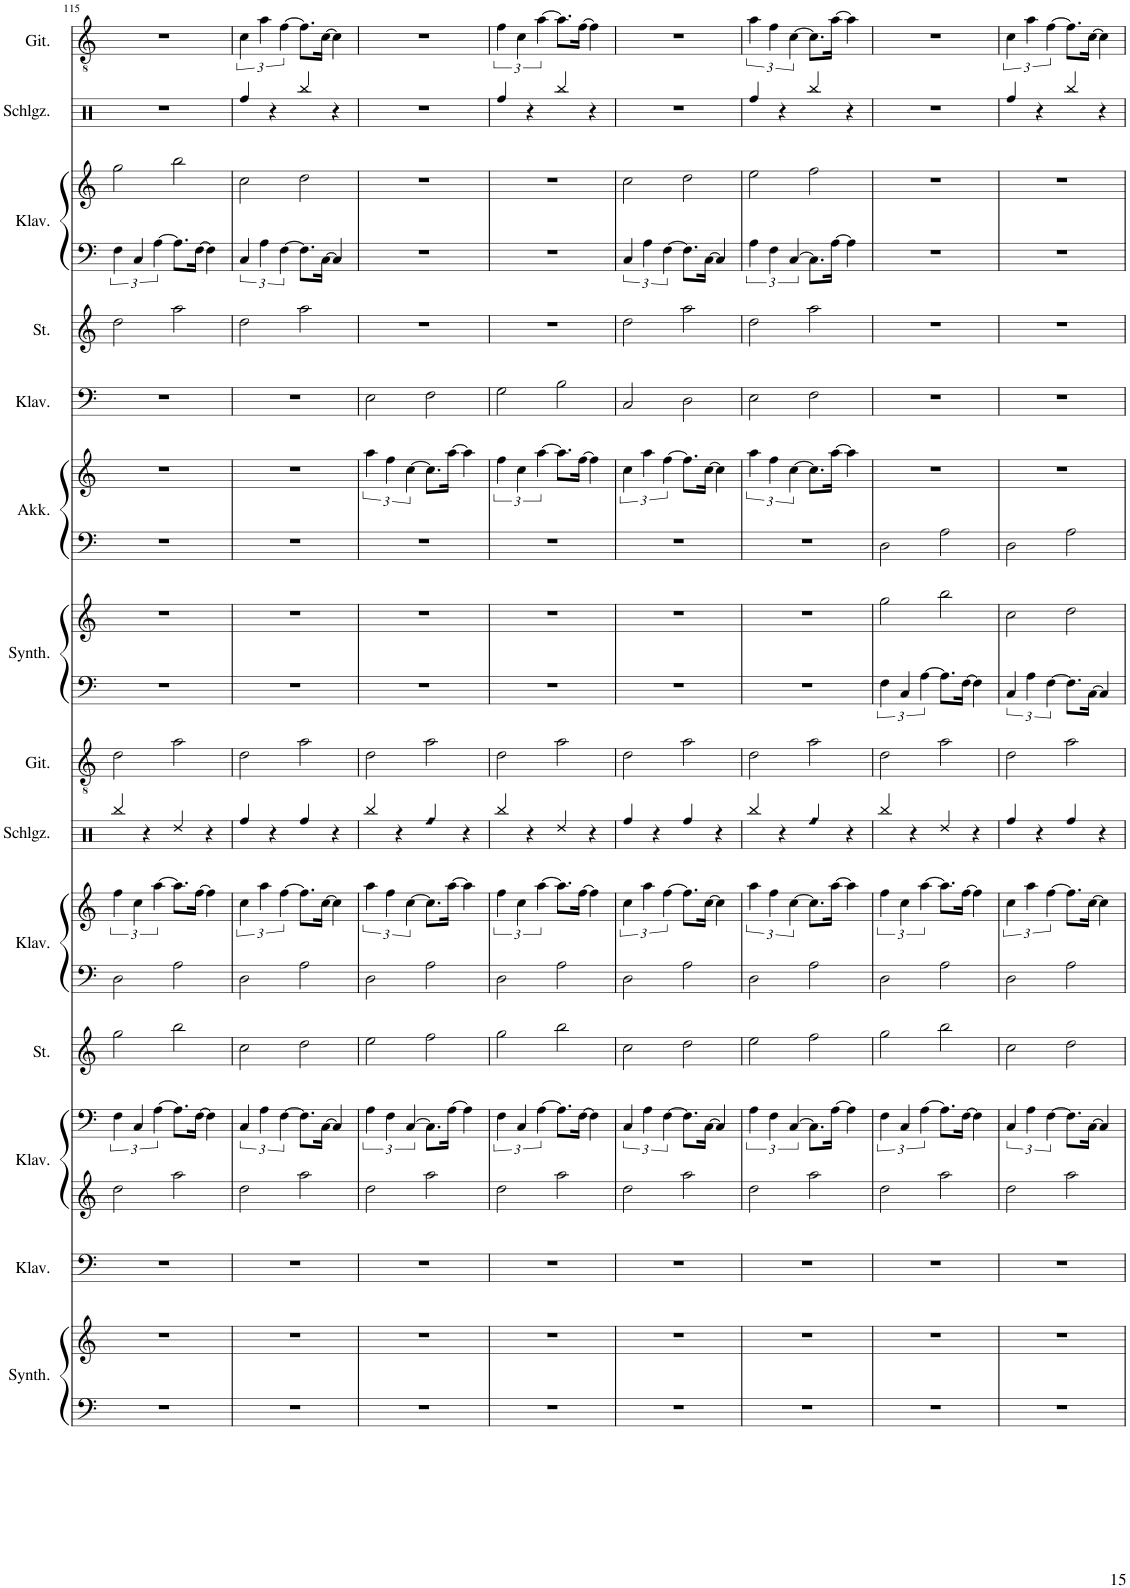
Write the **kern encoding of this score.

**kern	**kern	**kern	**kern	**kern	**kern	**kern	**kern	**kern	**kern	**kern	**kern	**kern	**kern	**kern	**kern	**kern	**kern	**kern	**kern
*part14	*part14	*part13	*part12	*part12	*part11	*part10	*part10	*part9	*part8	*part7	*part7	*part6	*part6	*part5	*part4	*part3	*part3	*part2	*part1
*staff20	*staff19	*staff18	*staff17	*staff16	*staff15	*staff14	*staff13	*staff12	*staff11	*staff10	*staff9	*staff8	*staff7	*staff6	*staff5	*staff4	*staff3	*staff2	*staff1
*I"Pad Synthesizer	*	*I"Klavier	*I"Klavier	*	*I"Streichinstrumente	*I"Klavier	*	*I"Schlagzeug	*I"Akustische Gitarre	*I"Pad Synthesizer	*	*I"Akkordeon	*	*I"Klavier	*I"Streichinstrumente	*I"Klavier	*	*I"Schlagzeug	*I"Akustische Gitarre
*I'Synth.	*	*I'Klav.	*I'Klav.	*	*I'St.	*I'Klav.	*	*I'Schlgz.	*I'Git.	*I'Synth.	*	*I'Akk.	*	*I'Klav.	*I'St.	*I'Klav.	*	*I'Schlgz.	*I'Git.
!!LO:PB:g=z
*clefF4	*clefG2	*clefF4	*clefG2	*clefF4	*clefG2	*clefF4	*clefG2	*clefX	*clefGv2	*clefF4	*clefG2	*clefF4	*clefG2	*clefF4	*clefG2	*clefF4	*clefG2	*clefX	*clefGv2
*k[]	*k[]	*k[]	*k[]	*k[]	*k[]	*k[]	*k[]	*k[]	*k[]	*k[]	*k[]	*k[]	*k[]	*k[]	*k[]	*k[]	*k[]	*k[]	*k[]
*M4/4	*M4/4	*M4/4	*M4/4	*M4/4	*M4/4	*M4/4	*M4/4	*M4/4	*M4/4	*M4/4	*M4/4	*M4/4	*M4/4	*M4/4	*M4/4	*M4/4	*M4/4	*M4/4	*M4/4
=115	=115	=115	=115	=115	=115	=115	=115	=115	=115	=115	=115	=115	=115	=115	=115	=115	=115	=115	=115
1r	1r	1r	2dd\	6F\	2gg\	2D\	6ff\	4Rbb/	2d\	1r	1r	1r	1r	1r	2dd\	6F\	2gg\	1r	1r
.	.	.	.	6C/	.	.	6cc\	.	.	.	.	.	.	.	.	6C/	.	.	.
.	.	.	.	.	.	.	.	4r	.	.	.	.	.	.	.	.	.	.	.
.	.	.	.	[6A\	.	.	[6aa\	.	.	.	.	.	.	.	.	[6A\	.	.	.
.	.	.	2aa\	8.A\L]	2bb\	2A\	8.aa\L]	4Rdd/	2a\	.	.	.	.	.	2aa\	8.A\L]	2bb\	.	.
.	.	.	.	[16F\Jk	.	.	[16ff\Jk	.	.	.	.	.	.	.	.	[16F\Jk	.	.	.
.	.	.	.	4F\]	.	.	4ff\]	4r	.	.	.	.	.	.	.	4F\]	.	.	.
=116	=116	=116	=116	=116	=116	=116	=116	=116	=116	=116	=116	=116	=116	=116	=116	=116	=116	=116	=116
1r	1r	1r	2dd\	6C/	2cc\	2D\	6cc\	4Rff/	2d\	1r	1r	1r	1r	1r	2dd\	6C/	2cc\	4Rff/	6c\
.	.	.	.	6A\	.	.	6aa\	.	.	.	.	.	.	.	.	6A\	.	.	6a\
.	.	.	.	.	.	.	.	4r	.	.	.	.	.	.	.	.	.	4r	.
.	.	.	.	[6F\	.	.	[6ff\	.	.	.	.	.	.	.	.	[6F\	.	.	[6f\
.	.	.	2aa\	8.F\L]	2dd\	2A\	8.ff\L]	4Rff/	2a\	.	.	.	.	.	2aa\	8.F\L]	2dd\	4Rbb/	8.f\L]
.	.	.	.	[16C\Jk	.	.	[16cc\Jk	.	.	.	.	.	.	.	.	[16C\Jk	.	.	[16c\Jk
.	.	.	.	4C/]	.	.	4cc\]	4r	.	.	.	.	.	.	.	4C/]	.	4r	4c\]
=117	=117	=117	=117	=117	=117	=117	=117	=117	=117	=117	=117	=117	=117	=117	=117	=117	=117	=117	=117
1r	1r	1r	2dd\	6A\	2ee\	2D\	6aa\	4Rbb/	2d\	1r	1r	1r	6aa\	2E\	1r	1r	1r	1r	1r
.	.	.	.	6F\	.	.	6ff\	.	.	.	.	.	6ff\	.	.	.	.	.	.
.	.	.	.	.	.	.	.	4r	.	.	.	.	.	.	.	.	.	.	.
.	.	.	.	[6C/	.	.	[6cc\	.	.	.	.	.	[6cc\	.	.	.	.	.	.
!	!	!	!	!	!	!	!	!LO:N:head=diamond	!	!	!	!	!	!	!	!	!	!	!
.	.	.	2aa\	8.C\L]	2ff\	2A\	8.cc\L]	4Rff/	2a\	.	.	.	8.cc\L]	2F\	.	.	.	.	.
.	.	.	.	[16A\Jk	.	.	[16aa\Jk	.	.	.	.	.	[16aa\Jk	.	.	.	.	.	.
.	.	.	.	4A\]	.	.	4aa\]	4r	.	.	.	.	4aa\]	.	.	.	.	.	.
=118	=118	=118	=118	=118	=118	=118	=118	=118	=118	=118	=118	=118	=118	=118	=118	=118	=118	=118	=118
1r	1r	1r	2dd\	6F\	2gg\	2D\	6ff\	4Rbb/	2d\	1r	1r	1r	6ff\	2G\	1r	1r	1r	4Rff/	6f\
.	.	.	.	6C/	.	.	6cc\	.	.	.	.	.	6cc\	.	.	.	.	.	6c\
.	.	.	.	.	.	.	.	4r	.	.	.	.	.	.	.	.	.	4r	.
.	.	.	.	[6A\	.	.	[6aa\	.	.	.	.	.	[6aa\	.	.	.	.	.	[6a\
.	.	.	2aa\	8.A\L]	2bb\	2A\	8.aa\L]	4Rdd/	2a\	.	.	.	8.aa\L]	2B\	.	.	.	4Rbb/	8.a\L]
.	.	.	.	[16F\Jk	.	.	[16ff\Jk	.	.	.	.	.	[16ff\Jk	.	.	.	.	.	[16f\Jk
.	.	.	.	4F\]	.	.	4ff\]	4r	.	.	.	.	4ff\]	.	.	.	.	4r	4f\]
=119	=119	=119	=119	=119	=119	=119	=119	=119	=119	=119	=119	=119	=119	=119	=119	=119	=119	=119	=119
1r	1r	1r	2dd\	6C/	2cc\	2D\	6cc\	4Rff/	2d\	1r	1r	1r	6cc\	2C/	2dd\	6C/	2cc\	1r	1r
.	.	.	.	6A\	.	.	6aa\	.	.	.	.	.	6aa\	.	.	6A\	.	.	.
.	.	.	.	.	.	.	.	4r	.	.	.	.	.	.	.	.	.	.	.
.	.	.	.	[6F\	.	.	[6ff\	.	.	.	.	.	[6ff\	.	.	[6F\	.	.	.
.	.	.	2aa\	8.F\L]	2dd\	2A\	8.ff\L]	4Rff/	2a\	.	.	.	8.ff\L]	2D\	2aa\	8.F\L]	2dd\	.	.
.	.	.	.	[16C\Jk	.	.	[16cc\Jk	.	.	.	.	.	[16cc\Jk	.	.	[16C\Jk	.	.	.
.	.	.	.	4C/]	.	.	4cc\]	4r	.	.	.	.	4cc\]	.	.	4C/]	.	.	.
=120	=120	=120	=120	=120	=120	=120	=120	=120	=120	=120	=120	=120	=120	=120	=120	=120	=120	=120	=120
1r	1r	1r	2dd\	6A\	2ee\	2D\	6aa\	4Rbb/	2d\	1r	1r	1r	6aa\	2E\	2dd\	6A\	2ee\	4Rff/	6a\
.	.	.	.	6F\	.	.	6ff\	.	.	.	.	.	6ff\	.	.	6F\	.	.	6f\
.	.	.	.	.	.	.	.	4r	.	.	.	.	.	.	.	.	.	4r	.
.	.	.	.	[6C/	.	.	[6cc\	.	.	.	.	.	[6cc\	.	.	[6C/	.	.	[6c\
!	!	!	!	!	!	!	!	!LO:N:head=diamond	!	!	!	!	!	!	!	!	!	!	!
.	.	.	2aa\	8.C\L]	2ff\	2A\	8.cc\L]	4Rff/	2a\	.	.	.	8.cc\L]	2F\	2aa\	8.C\L]	2ff\	4Rbb/	8.c\L]
.	.	.	.	[16A\Jk	.	.	[16aa\Jk	.	.	.	.	.	[16aa\Jk	.	.	[16A\Jk	.	.	[16a\Jk
.	.	.	.	4A\]	.	.	4aa\]	4r	.	.	.	.	4aa\]	.	.	4A\]	.	4r	4a\]
=121	=121	=121	=121	=121	=121	=121	=121	=121	=121	=121	=121	=121	=121	=121	=121	=121	=121	=121	=121
1r	1r	1r	2dd\	6F\	2gg\	2D\	6ff\	4Rbb/	2d\	6F\	2gg\	2D\	1r	1r	1r	1r	1r	1r	1r
.	.	.	.	6C/	.	.	6cc\	.	.	6C/	.	.	.	.	.	.	.	.	.
.	.	.	.	.	.	.	.	4r	.	.	.	.	.	.	.	.	.	.	.
.	.	.	.	[6A\	.	.	[6aa\	.	.	[6A\	.	.	.	.	.	.	.	.	.
.	.	.	2aa\	8.A\L]	2bb\	2A\	8.aa\L]	4Rdd/	2a\	8.A\L]	2bb\	2A\	.	.	.	.	.	.	.
.	.	.	.	[16F\Jk	.	.	[16ff\Jk	.	.	[16F\Jk	.	.	.	.	.	.	.	.	.
.	.	.	.	4F\]	.	.	4ff\]	4r	.	4F\]	.	.	.	.	.	.	.	.	.
=122	=122	=122	=122	=122	=122	=122	=122	=122	=122	=122	=122	=122	=122	=122	=122	=122	=122	=122	=122
1r	1r	1r	2dd\	6C/	2cc\	2D\	6cc\	4Rff/	2d\	6C/	2cc\	2D\	1r	1r	1r	1r	1r	4Rff/	6c\
.	.	.	.	6A\	.	.	6aa\	.	.	6A\	.	.	.	.	.	.	.	.	6a\
.	.	.	.	.	.	.	.	4r	.	.	.	.	.	.	.	.	.	4r	.
.	.	.	.	[6F\	.	.	[6ff\	.	.	[6F\	.	.	.	.	.	.	.	.	[6f\
.	.	.	2aa\	8.F\L]	2dd\	2A\	8.ff\L]	4Rff/	2a\	8.F\L]	2dd\	2A\	.	.	.	.	.	4Rbb/	8.f\L]
.	.	.	.	[16C\Jk	.	.	[16cc\Jk	.	.	[16C\Jk	.	.	.	.	.	.	.	.	[16c\Jk
.	.	.	.	4C/]	.	.	4cc\]	4r	.	4C/]	.	.	.	.	.	.	.	4r	4c\]
=	=	=	=	=	=	=	=	=	=	=	=	=	=	=	=	=	=	=	=
*-	*-	*-	*-	*-	*-	*-	*-	*-	*-	*-	*-	*-	*-	*-	*-	*-	*-	*-	*-
